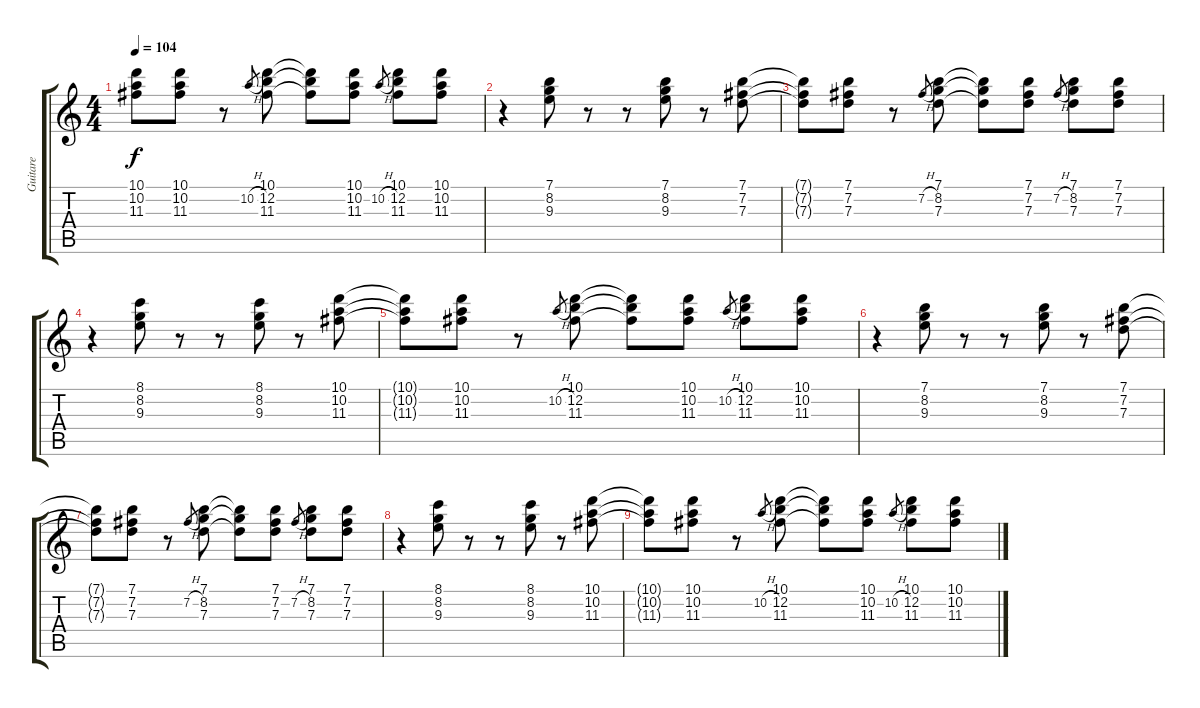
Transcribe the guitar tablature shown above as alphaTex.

\track ("Guitare" "Guitare") {instrument electricguitarmuted}
\staff {score tabs}
\tuning (E4 B3 G3 D3 A2 E2) {hide}
\ts (4 4)
\tempo 104
\clef g2
\ks c
(10.1{t} 10.2{t} 11.3{t}).8{dy f} (10.1 10.2 11.3).8 r.8 10.2{h}.8{gr} (10.1 12.2 11.3).8 (10.1{t} 12.2{t} 11.3{t}).8 (10.1 10.2 11.3).8 10.2{h}.8{gr} (10.1 12.2 11.3).8 (10.1 10.2 11.3).8 |
r.4 (7.1 8.2 9.3).8 r.8 r.8 (7.1 8.2 9.3).8 r.8 (7.1 7.2 7.3).8 |
(7.1{t} 7.2{t} 7.3{t}).8 (7.1 7.2 7.3).8 r.8 7.2{h}.8{gr} (7.1 8.2 7.3).8 (7.1{t} 8.2{t} 7.3{t}).8 (7.1 7.2 7.3).8 7.2{h}.8{gr} (7.1 8.2 7.3).8 (7.1 7.2 7.3).8 |
r.4 (8.1 8.2 9.3).8 r.8 r.8 (8.1 8.2 9.3).8 r.8 (10.1 10.2 11.3).8 |
(10.1{t} 10.2{t} 11.3{t}).8 (10.1 10.2 11.3).8 r.8 10.2{h}.8{gr} (10.1 12.2 11.3).8 (10.1{t} 12.2{t} 11.3{t}).8 (10.1 10.2 11.3).8 10.2{h}.8{gr} (10.1 12.2 11.3).8 (10.1 10.2 11.3).8 |
r.4 (7.1 8.2 9.3).8 r.8 r.8 (7.1 8.2 9.3).8 r.8 (7.1 7.2 7.3).8 |
(7.1{t} 7.2{t} 7.3{t}).8 (7.1 7.2 7.3).8 r.8 7.2{h}.8{gr} (7.1 8.2 7.3).8 (7.1{t} 8.2{t} 7.3{t}).8 (7.1 7.2 7.3).8 7.2{h}.8{gr} (7.1 8.2 7.3).8 (7.1 7.2 7.3).8 |
r.4 (8.1 8.2 9.3).8 r.8 r.8 (8.1 8.2 9.3).8 r.8 (10.1 10.2 11.3).8 |
(10.1{t} 10.2{t} 11.3{t}).8 (10.1 10.2 11.3).8 r.8 10.2{h}.8{gr} (10.1 12.2 11.3).8 (10.1{t} 12.2{t} 11.3{t}).8 (10.1 10.2 11.3).8 10.2{h}.8{gr} (10.1 12.2 11.3).8 (10.1 10.2 11.3).8
